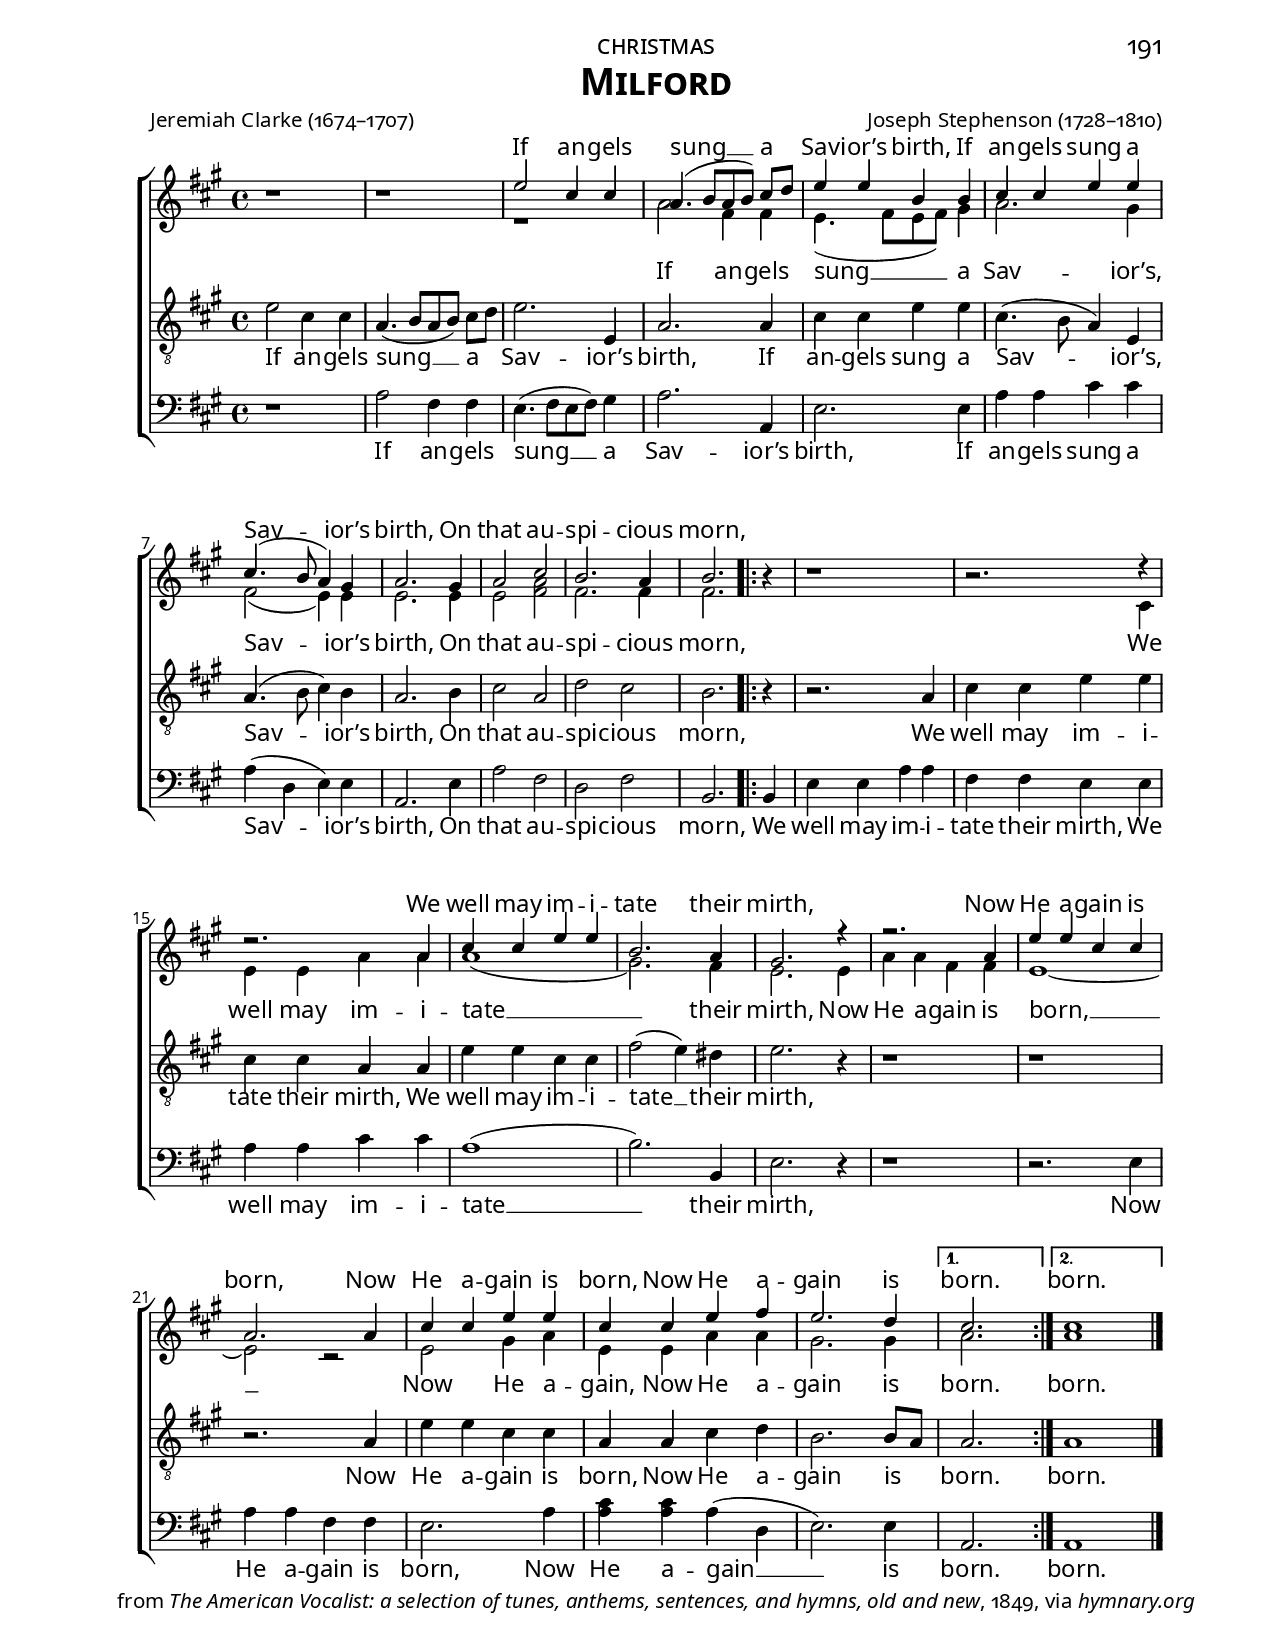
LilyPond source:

\version "2.14.2"
\include "util.ly"
\header {
  title = \markup{\override #'(font-name . "Garamond Premier Pro Semibold"){ \abs-fontsize #18 \smallCapsOldStyle"Milford"}}
  poet = \markup\oldStyleNum"Jeremiah Clarke (1674–1707)"
  composer = \markup\oldStyleNum"Joseph Stephenson (1728–1810)"
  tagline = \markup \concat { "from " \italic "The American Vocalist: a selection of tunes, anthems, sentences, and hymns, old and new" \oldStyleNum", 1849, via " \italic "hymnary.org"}
}
\paper {
  %print-all-headers = ##t
  paper-height = 11\in
  paper-width = 8.5\in
  indent = 0\in
  %system-system-spacing = #'((basic-distance . 10) (padding . 0))
  system-system-spacing =
    #'((basic-distance . 0)
       (minimum-distance . 0)
       (padding . -5)
       (stretchability . 100))
  ragged-last-bottom = ##f
  ragged-bottom = ##f
  two-sided = ##t
  inner-margin = 1\in
  outer-margin = 0.75\in
  top-margin = 0.26\in
  bottom-margin = 0.25\in
  first-page-number = #191
  print-first-page-number = ##t
  headerLine = \markup{\override #'(font-name . "Garamond Premier Pro") \smallCapsOldStyle"christmas"}
  oddHeaderMarkup = \markup\fill-line{
     \override #'(font-name . "Garamond Premier Pro")\abs-fontsize #12.5
     \combine 
        \fill-line{"" \on-the-fly #print-page-number-check-first
        \oldStylePageNum""
        }
        \fill-line{\headerLine}
  }
  evenHeaderMarkup = \markup {
     \override #'(font-name . "Garamond Premier Pro")\abs-fontsize #12.5
     \combine
        \on-the-fly #print-page-number-check-first
        \oldStylePageNum""
        \fill-line{\headerLine}
  }
}
#(set-global-staff-size 18) \paper{ #(define fonts (make-pango-font-tree "Garamond Premier Pro" "Garamond Premier Pro" "Garamond Premier Pro" (/ 18 20))) }
global = {
  \key a \major
  \time 4/4
  \autoBeamOff
  \override DynamicLineSpanner #'staff-padding = #0.0
  \override DynamicLineSpanner #'Y-extent = #'(-1 . 1)
}

sopMusic = \relative c'' {
  b1\rest |
  b1\rest |
  e2 cis4 cis |
  a4.( b8[ a b]) cis[ d] |
  e4 e b b |
  cis cis e e |
  cis4.( b8 a4) gis |
  a2. gis4 |
  a2 cis |
  b2. a4 |
  \partial 2. b2.
  \repeat volta 2 {
    \partial 4 b4\rest |
    b1\rest |
    
    b2.\rest d4\rest |
    d2.\rest a4 |
    cis4 cis e e |
    b2. a4 |
    gis2. r4 |
    r2. a4 |
    e'4 e cis cis |
    a2. a4 |
    cis cis e e |
    cis cis e fis |
    e2. d4 |
  }
  \alternative {
    {
      \partial 2. cis2.
    }
    {
      cis1 \bar "|."
    }
  }
}
sopWords = \lyricmode {
  If an -- gels sung __ a Sav -- ior’s birth,
  If an -- gels sung a Sav -- ior’s birth,
  On that au -- spi -- cious morn,
  
  We well may im -- i -- tate their mirth,
  Now He a -- gain is born,
  Now He a -- gain is born,
  Now He a -- gain is born.
  
  born.
}

altoMusic = \relative c' {
  s1 |
  s1 |
  r1 |
  a'2 fis4 fis |
  e4.( fis8[ e fis]) gis4 |
  a2. gis4 |
  fis2( e4) e |
  e2. e4 |
  e2 <fis a> |
  fis2. fis4 |
  fis2. |
  \repeat volta 2 {
    s4 |
    s1 |
    
    s2. cis4 |
    e e a a |
    a1( |
    gis2.) fis4 |
    e2. e4 |
    a a fis fis |
    e1~|
    e2 r2 |
    e2 gis4 a |
    e e a a |
    gis2. gis4 |
  }
  \alternative {
    {
      a2.
    }
    {
      a1
    }
  }
}
altoWords = \lyricmode {
  If an -- gels sung __ a Sav -- ior’s, Sav -- ior’s birth,
  On that au -- spi -- cious morn,
  
  We well may im -- i -- tate __ their mirth,
  Now He a -- gain is born, __
  Now He a -- gain,
  Now He a -- gain is born.
  
  born.
}
altoWordsII = \lyricmode {
%\markup\italic
  \set stanza = #"2. "
  \set ignoreMelismata = ##t
}
altoWordsIII = \lyricmode {
  \set stanza = #"3. "
  \set ignoreMelismata = ##t
}
altoWordsIV = \lyricmode {
  \set stanza = #"4. "
  \set ignoreMelismata = ##t
}
altoWordsV = \lyricmode {
  \set stanza = #"5. "
  \set ignoreMelismata = ##t
}
altoWordsVI = \lyricmode {
  \set stanza = #"6. "
  \set ignoreMelismata = ##t
}
tenorMusic = \relative c' {
  e2 cis4 cis |
  a4.( b8[ a b]) cis[ d] |
  e2. e,4 |
  a2. a4 |
  cis cis e e |
  cis4.( b8 a4) e |
  a4.( b8 cis4) b |
  a2. b4 |
  cis2 a |
  d cis |
  b2.
  \repeat volta 2 {
    r4 |
    r2. a4 |
    cis cis e e |
    cis cis a a |
    e' e cis cis |
    fis2( e4) dis |
    e2. r4 |
    r1 |
    r1 |
    r2. a,4 |
    e' e cis cis |
    a a cis d |
    b2. b8[ a] |
  }
  \alternative {
    {
      a2.
    }
    {
      a1
    }
  }
}
tenorWords = \lyricmode {
  If an -- gels sung __ a Sav -- ior’s birth,
  If an -- gels sung a Sav -- ior’s, Sav -- ior’s birth,
  On that au -- spi -- cious morn,
  
  We well may im -- i -- tate their mirth,
  We well may im -- i -- tate __ their mirth,
  Now He a -- gain is born,
  Now He a -- gain is born.
  
  born.
}

bassMusic = \relative c' {
  r1 |
  a2 fis4 fis |
  e4.( fis8[ e fis]) gis4 |
  a2. a,4 |
  e'2. e4 |
  a a cis cis |
  a( d, e) e |
  a,2. e'4 |
  a2 fis |
  d fis |
  b,2. |
  \repeat volta 2 {
    b4 |
    e e a a |
    
    fis fis e e |
    a a cis cis |
    a1( |
    b2.) b,4 |
    e2. r4 |
    r1 |
    r2. e4 |
    a a fis fis |
    e2. a4 |
    <a cis> <a cis> a( d, |
    e2.) e4 |
  }
  \alternative {
    {
      a,2.
    }
    {
      a1
    }
  }
}
bassWords = \lyricmode {
  If an -- gels sung __ a Sav -- ior’s birth,
  If an -- gels sung a Sav -- ior’s birth,
  On that au -- spi -- cious morn,
  
  We well may im -- i -- tate their mirth,
  We well may im -- i -- tate __ their mirth,
  Now He a -- gain is born,
  Now He a -- gain __ is born.
  
  born.
}

pianoRH = \relative c' {
  
}
pianoLH = \relative c' {
  
}

\score {
  <<
   \new ChoirStaff <<
    \new Staff = women <<
      \new Voice = "sopranos" { << \global \voiceOne \sopMusic >> }
      \new Voice = "altos" { << \global \voiceTwo \altoMusic >> }
    >>
    \new Staff = tenors <<
      \clef "G_8"
      \new Voice = "tenors" { << \global \tenorMusic >> }
    >>
    \new Staff = basses <<
      \clef bass
      \new Voice = "basses" { << \global \bassMusic >> }
    >>
    \new Lyrics \with { alignAboveContext = #"women" \override VerticalAxisGroup #'nonstaff-relatedstaff-spacing = #'((basic-distance . 1))} \lyricsto "sopranos" \sopWords
    \new Lyrics \with { alignBelowContext = #"women" } \lyricsto "altos" \altoWords
   
    \new Lyrics \with { alignBelowContext = #"tenors" \override VerticalAxisGroup #'nonstaff-relatedstaff-spacing = #'((basic-distance . 1)) } \lyricsto "tenors" \tenorWords
    \new Lyrics \with { alignBelowContext = #"basses" \override VerticalAxisGroup #'nonstaff-relatedstaff-spacing = #'((basic-distance . 1)) } \lyricsto "basses" \bassWords
  >>
%    \new PianoStaff << \new Staff { \new Voice { \pianoRH } } \new Staff { \clef "bass" \pianoLH } >>
  >>
  \layout {
  \context {
    \Lyrics
    \override LyricText #'font-size = #1.3
  }
    \context {
      \Score
      %\override SpacingSpanner #'base-shortest-duration = #(ly:make-moment 1 8)
      %\override SpacingSpanner #'common-shortest-duration = #(ly:make-moment 1 4)
    }
    \context {
      % Remove all empty staves
      % \Staff \RemoveEmptyStaves \override VerticalAxisGroup #'remove-first = ##t
    }
    \context {
      \Lyrics
      \override LyricText #'X-offset = #center-on-word
    }
  }
}

